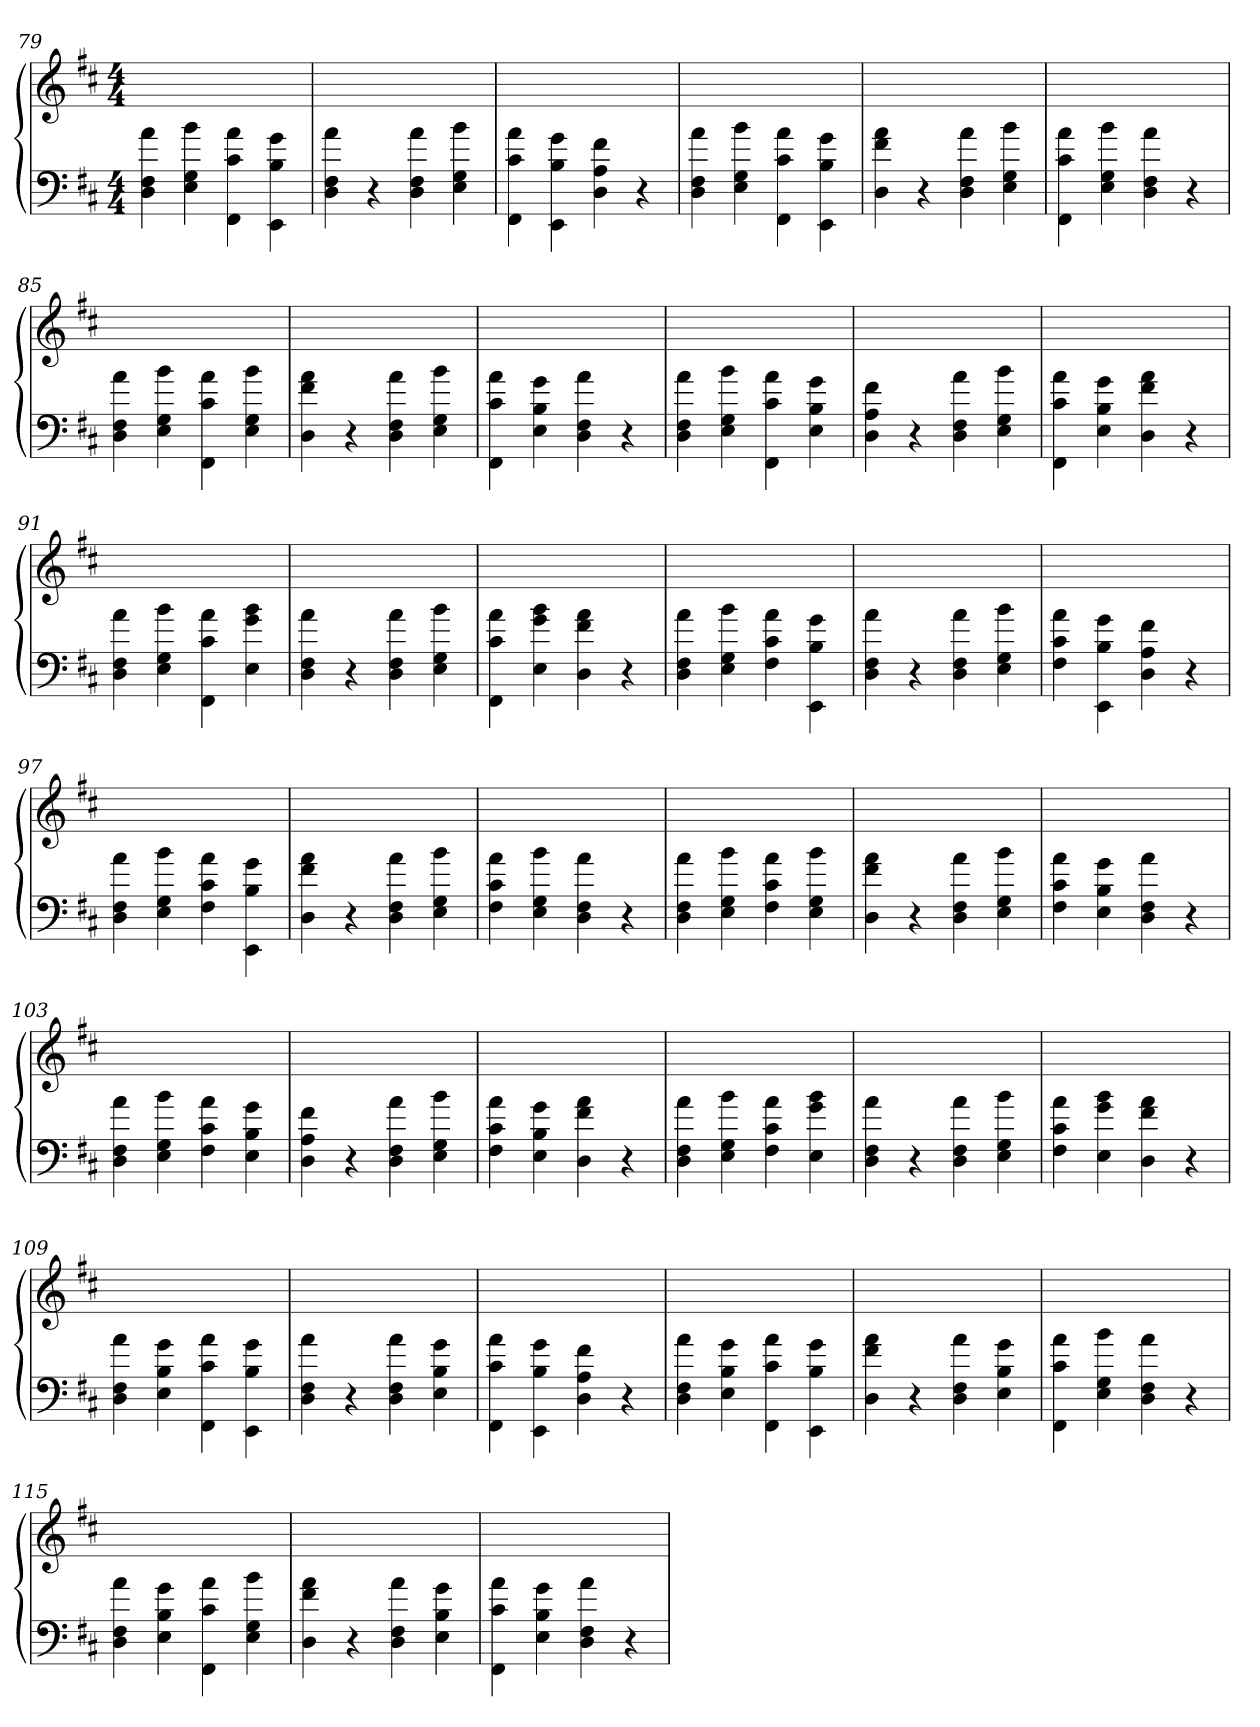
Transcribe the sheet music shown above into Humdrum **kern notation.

**kern	**kern
*part2	*part1
*staff2	*staff1
*clefF4	*clefG2
*k[f#c#]	*k[f#c#]
*D:	*D:
*M4/4	*M4/4
=79	=79
4D 4F# 4a	1ryy
4E 4G 4b	.
4FF# 4c# 4a	.
4EE 4B 4g	.
=80	=80
4D 4F# 4a	1ryy
4r	.
4D 4F# 4a	.
4E 4G 4b	.
=81	=81
4FF# 4c# 4a	1ryy
4EE 4B 4g	.
4D 4A 4f#	.
4r	.
=82	=82
4D 4F# 4a	1ryy
4E 4G 4b	.
4FF# 4c# 4a	.
4EE 4B 4g	.
=83	=83
4D 4f# 4a	1ryy
4r	.
4D 4F# 4a	.
4E 4G 4b	.
=84	=84
4FF# 4c# 4a	1ryy
4E 4G 4b	.
4D 4F# 4a	.
4r	.
=85	=85
4D 4F# 4a	1ryy
4E 4G 4b	.
4FF# 4c# 4a	.
4E 4G 4b	.
=86	=86
4D 4f# 4a	1ryy
4r	.
4D 4F# 4a	.
4E 4G 4b	.
=87	=87
4FF# 4c# 4a	1ryy
4E 4B 4g	.
4D 4F# 4a	.
4r	.
=88	=88
4D 4F# 4a	1ryy
4E 4G 4b	.
4FF# 4c# 4a	.
4E 4B 4g	.
=89	=89
4D 4A 4f#	1ryy
4r	.
4D 4F# 4a	.
4E 4G 4b	.
=90	=90
4FF# 4c# 4a	1ryy
4E 4B 4g	.
4D 4f# 4a	.
4r	.
=91	=91
4D 4F# 4a	1ryy
4E 4G 4b	.
4FF# 4c# 4a	.
4E 4g 4b	.
=92	=92
4D 4F# 4a	1ryy
4r	.
4D 4F# 4a	.
4E 4G 4b	.
=93	=93
4FF# 4c# 4a	1ryy
4E 4g 4b	.
4D 4f# 4a	.
4r	.
=94	=94
4D 4F# 4a	1ryy
4E 4G 4b	.
4F# 4c# 4a	.
4EE 4B 4g	.
=95	=95
4D 4F# 4a	1ryy
4r	.
4D 4F# 4a	.
4E 4G 4b	.
=96	=96
4F# 4c# 4a	1ryy
4EE 4B 4g	.
4D 4A 4f#	.
4r	.
=97	=97
4D 4F# 4a	1ryy
4E 4G 4b	.
4F# 4c# 4a	.
4EE 4B 4g	.
=98	=98
4D 4f# 4a	1ryy
4r	.
4D 4F# 4a	.
4E 4G 4b	.
=99	=99
4F# 4c# 4a	1ryy
4E 4G 4b	.
4D 4F# 4a	.
4r	.
=100	=100
4D 4F# 4a	1ryy
4E 4G 4b	.
4F# 4c# 4a	.
4E 4G 4b	.
=101	=101
4D 4f# 4a	1ryy
4r	.
4D 4F# 4a	.
4E 4G 4b	.
=102	=102
4F# 4c# 4a	1ryy
4E 4B 4g	.
4D 4F# 4a	.
4r	.
=103	=103
4D 4F# 4a	1ryy
4E 4G 4b	.
4F# 4c# 4a	.
4E 4B 4g	.
=104	=104
4D 4A 4f#	1ryy
4r	.
4D 4F# 4a	.
4E 4G 4b	.
=105	=105
4F# 4c# 4a	1ryy
4E 4B 4g	.
4D 4f# 4a	.
4r	.
=106	=106
4D 4F# 4a	1ryy
4E 4G 4b	.
4F# 4c# 4a	.
4E 4g 4b	.
=107	=107
4D 4F# 4a	1ryy
4r	.
4D 4F# 4a	.
4E 4G 4b	.
=108	=108
4F# 4c# 4a	1ryy
4E 4g 4b	.
4D 4f# 4a	.
4r	.
=109	=109
4D 4F# 4a	1ryy
4E 4B 4g	.
4FF# 4c# 4a	.
4EE 4B 4g	.
=110	=110
4D 4F# 4a	1ryy
4r	.
4D 4F# 4a	.
4E 4B 4g	.
=111	=111
4FF# 4c# 4a	1ryy
4EE 4B 4g	.
4D 4A 4f#	.
4r	.
=112	=112
4D 4F# 4a	1ryy
4E 4B 4g	.
4FF# 4c# 4a	.
4EE 4B 4g	.
=113	=113
4D 4f# 4a	1ryy
4r	.
4D 4F# 4a	.
4E 4B 4g	.
=114	=114
4FF# 4c# 4a	1ryy
4E 4G 4b	.
4D 4F# 4a	.
4r	.
=115	=115
4D 4F# 4a	1ryy
4E 4B 4g	.
4FF# 4c# 4a	.
4E 4G 4b	.
=116	=116
4D 4f# 4a	1ryy
4r	.
4D 4F# 4a	.
4E 4B 4g	.
=117	=117
4FF# 4c# 4a	1ryy
4E 4B 4g	.
4D 4F# 4a	.
4r	.
=	=
*-	*-
